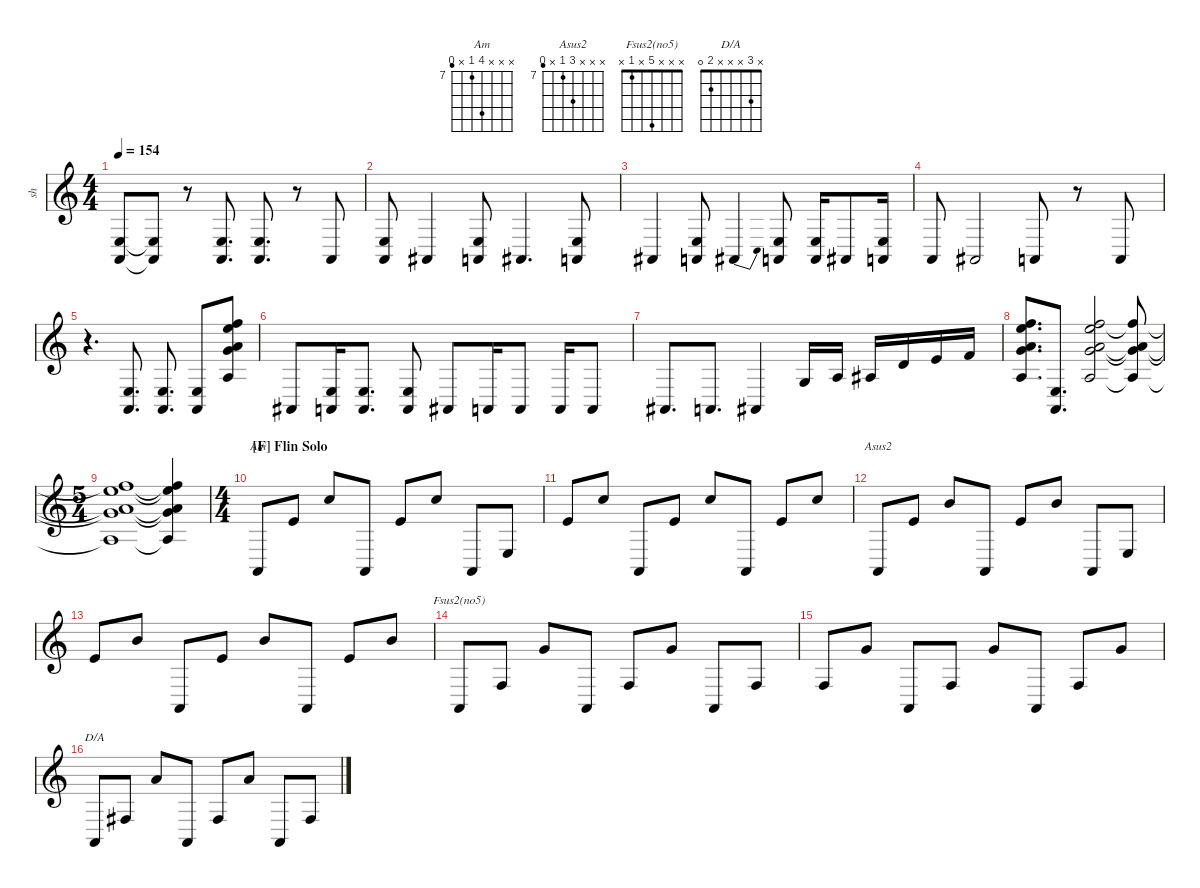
\defaultSystemsLayout 4
\hideDynamics
\bracketExtendMode nobrackets
\otherSystemsTrackNameOrientation horizontal
\track ("Distortion Guitar Fish" "sh") {instrument distortionguitar}
\staff {score}
\tuning (E4 B3 G3 D3 A2 E2 A1)
\chord ("Am" x x x 10 7 x 6) {firstfret 7 showfingering false}
\chord ("Asus2" x x x 9 7 x 6) {firstfret 7 showfingering false}
\chord ("Fsus2(no5)" x x x 5 x 1 x) {showfingering false}
\chord ("D/A" x 3 x x x 2 0) {showfingering false}
\ts (4 4)
\tempo 154
\clef g2
\ks c
(0.7{pm} 0.6{pm}).8{dy f beam Up} (0.7{pm t} 0.6{pm t}).8{beam Up} r.8{beam Up} (0.7{pm} 0.6{pm}).8{d beam Up} (0.7{pm} 0.6{pm}).8{d beam Up} r.8{beam Up} 0.7.8{beam Up} |
(0.7{pm} 0.6{pm}).8{beam Up} 1.7{acc #}.4{beam Up} (0.7{pm} 0.6{pm}).8{beam Up} 1.7{acc #}.4{d beam Up} (0.7{pm} 0.6{pm}).8{beam Up} |
1.7{acc #}.4{beam Up} (0.7{pm} 0.6{pm}).8{beam Up} 1.7{be (bend 0 0 14.399999999999999 4) acc #}.4{beam Up} (0.7{pm} 0.6{pm}).8{beam Up} (0.7{pm} 0.6{pm}).16{beam Up} 1.7{acc #}.8{beam Up} (0.7{pm} 0.6{pm}).16{beam Up} |
0.7.8{beam Up} 1.7{acc #}.2{beam Up} 0.7.8{beam Up} r.8{beam Up} 0.7.8{beam Up} |
r.4{d beam Down} (0.7{pm} 0.6{pm}).8{d dy mf beam Up} (0.7{pm} 0.6{pm}).8{d beam Up} (0.7{pm} 0.6{pm}).8{beam Up} (6.2 7.4 0.5 0.3 0.1).8{beam Up} |
1.7{acc #}.8{beam Up} (0.7{pm} 0.6{pm}).16{beam Up} (0.7{pm} 0.6{pm}).8{d beam Up} (0.7{pm} 0.6{pm}).8{beam Up} 1.7{acc #}.8{beam Up} 0.7{pm}.16{beam Up} 0.7{pm}.8{beam Up} 0.7{pm}.16{beam Up} 0.7{pm}.8{beam Up} |
1.7{acc #}.8{d beam Up} 0.7.8{d beam Up} 1.7{acc #}.4{beam Up} 3.6.16{beam Up} 5.6.16{beam Up} 6.6{acc #}.16{beam Up} 5.5.16{beam Up} 7.5.16{beam Up} 8.5.16{beam Up} |
(0.5 7.4 0.3 6.2 0.1).8{d beam Up} (0.7 0.6{pm}).8{d beam Up} (0.5 7.4 0.3 6.2 0.1).2{beam Up} (0.5{t} 7.4{t} 0.3{t} 6.2{t}).8{beam Up} |
\ts (5 4)
\beaming (8 6 4)
(0.5{t} 7.4{t} 0.3{t} 6.2{t} 0.1).1{beam Up} (0.5{t} 7.4{t} 0.3{t} 6.2{t} 0.1{t}).4{dy f beam Up} |
\ts (4 4)
\beaming (8 2 2 2 2)
\section ("F" "Flin Solo")
0.7.8{ch "Am" dy mf beam Up} 7.5.8{beam Up} 10.4.8{beam Up} 0.7.8{beam Up} 7.5.8{beam Up} 10.4.8{beam Up} 0.7.8{beam Up} 0.6.8{beam Up} |
7.5.8{beam Up} 10.4.8{beam Up} 0.7.8{beam Up} 7.5.8{beam Up} 10.4.8{beam Up} 0.7.8{beam Up} 7.5.8{beam Up} 10.4.8{beam Up} |
0.7.8{ch "Asus2" beam Up} 7.5.8{beam Up} 9.4.8{beam Up} 0.7.8{beam Up} 7.5.8{beam Up} 9.4.8{beam Up} 0.7.8{beam Up} 0.6.8{beam Up} |
7.5.8{beam Up} 9.4.8{beam Up} 0.7.8{beam Up} 7.5.8{beam Up} 9.4.8{beam Up} 0.7.8{beam Up} 7.5.8{beam Up} 9.4.8{beam Up} |
0.7.8{ch "Fsus2(no5)" beam Up} 8.7.8{beam Up} 10.5.8{beam Up} 0.7.8{beam Up} 8.7.8{beam Up} 10.5.8{beam Up} 0.7.8{beam Up} 8.7.8{beam Up} |
8.7.8{beam Up} 10.5.8{beam Up} 0.7.8{beam Up} 8.7.8{beam Up} 10.5.8{beam Up} 0.7.8{beam Up} 8.7.8{beam Up} 10.5.8{beam Up} |
0.7.8{ch "D/A" beam Up} 9.7{acc #}.8{beam Up} 12.5.8{beam Up} 0.7.8{beam Up} 9.7{acc #}.8{beam Up} 12.5.8{beam Up} 0.7.8{beam Up} 9.7{acc #}.8{beam Up}
